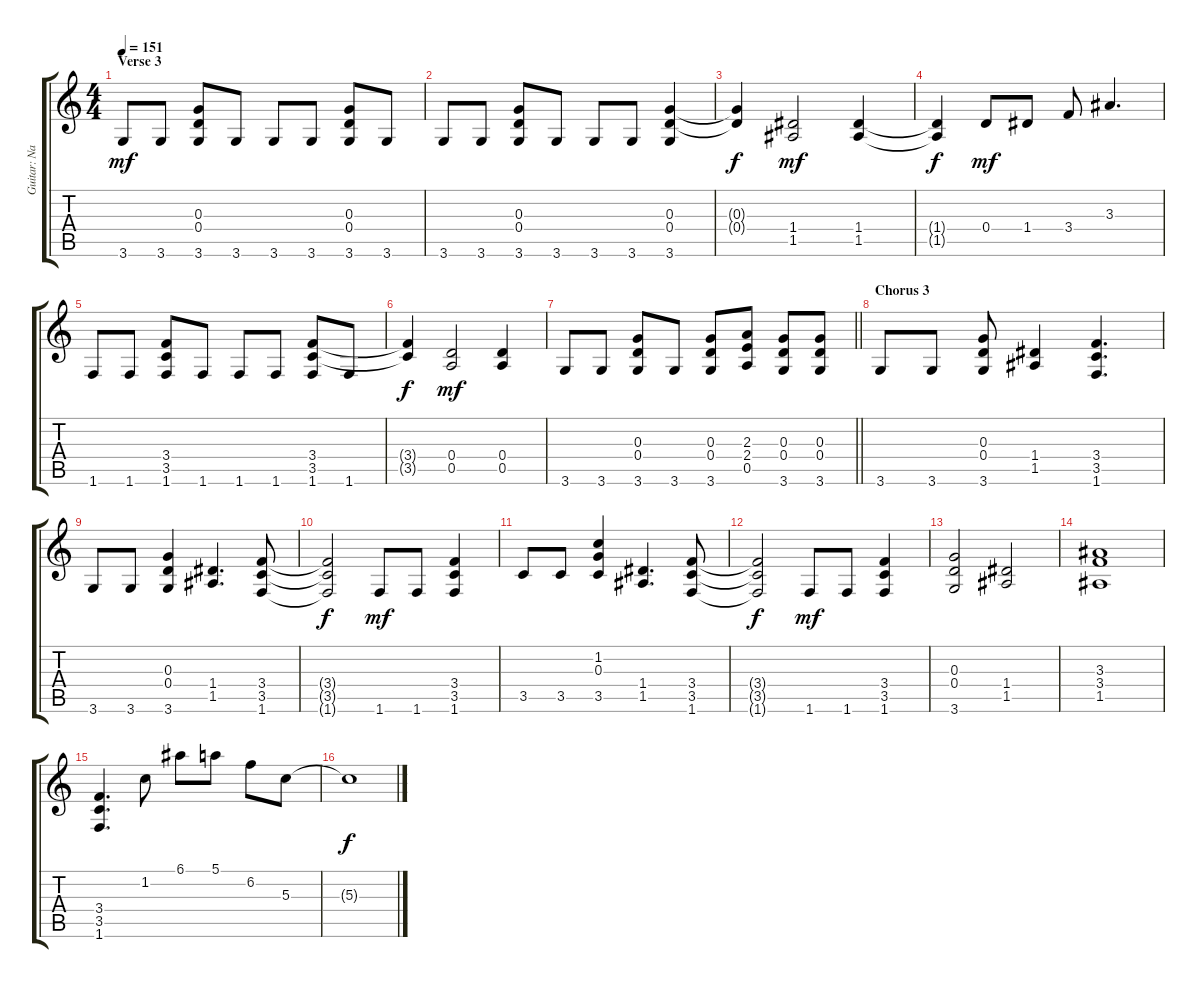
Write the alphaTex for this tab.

\track ("Guitar: Nancy Wilson" "Guitar: Na") {instrument overdrivenguitar}
\staff {score tabs}
\tuning (E4 B3 G3 D3 A2 E2) {hide}
\ts (4 4)
\section ("" "Verse 3")
\tempo 151
\clef g2
\ks c
3.6.8{dy mf} 3.6.8 (0.3 0.4 3.6).8 3.6.8 3.6.8 3.6.8 (0.3 0.4 3.6).8 3.6.8 |
3.6.8 3.6.8 (0.3 0.4 3.6).8 3.6.8 3.6.8 3.6.8 (0.3 0.4 3.6).4 |
(0.3{t} 0.4{t}).4{dy f} (1.4 1.5).2{dy mf} (1.4 1.5).4 |
(1.4{t} 1.5{t}).4{dy f} 0.4.8{dy mf} 1.4.8 3.4.8 3.3.4{d} |
1.6.8 1.6.8 (3.4 3.5 1.6).8 1.6.8 1.6.8 1.6.8 (3.4 3.5 1.6).8 1.6.8 |
(3.4{t} 3.5{t}).4{dy f} (0.4 0.5).2{dy mf} (0.4 0.5).4 |
\barLineRight lightlight
3.6.8 3.6.8 (0.3 0.4 3.6).8 3.6.8 (0.3 0.4 3.6).8 (2.3 2.4 0.5).8 (0.3 0.4 3.6).8 (0.3 0.4 3.6).8 |
\section ("" "Chorus 3")
3.6.8 3.6.8 (0.3 0.4 3.6).8 (1.4 1.5).4 (3.4 3.5 1.6).4{d} |
3.6.8 3.6.8 (0.3 0.4 3.6).4 (1.4 1.5).4{d} (3.4 3.5 1.6).8 |
(3.4{t} 3.5{t} 1.6{t}).2{dy f} 1.6.8{dy mf} 1.6.8 (3.4 3.5 1.6).4 |
3.5.8 3.5.8 (1.2 0.3 3.5).4 (1.4 1.5).4{d} (3.4 3.5 1.6).8 |
(3.4{t} 3.5{t} 1.6{t}).2{dy f} 1.6.8{dy mf} 1.6.8 (3.4 3.5 1.6).4 |
(0.3 0.4 3.6).2 (1.4 1.5).2 |
(3.3 3.4 1.5).1 |
(3.4 3.5 1.6).4{d} 1.2.8 6.1.8 5.1.8 6.2.8 5.3.8 |
5.3{t}.1{dy f}
